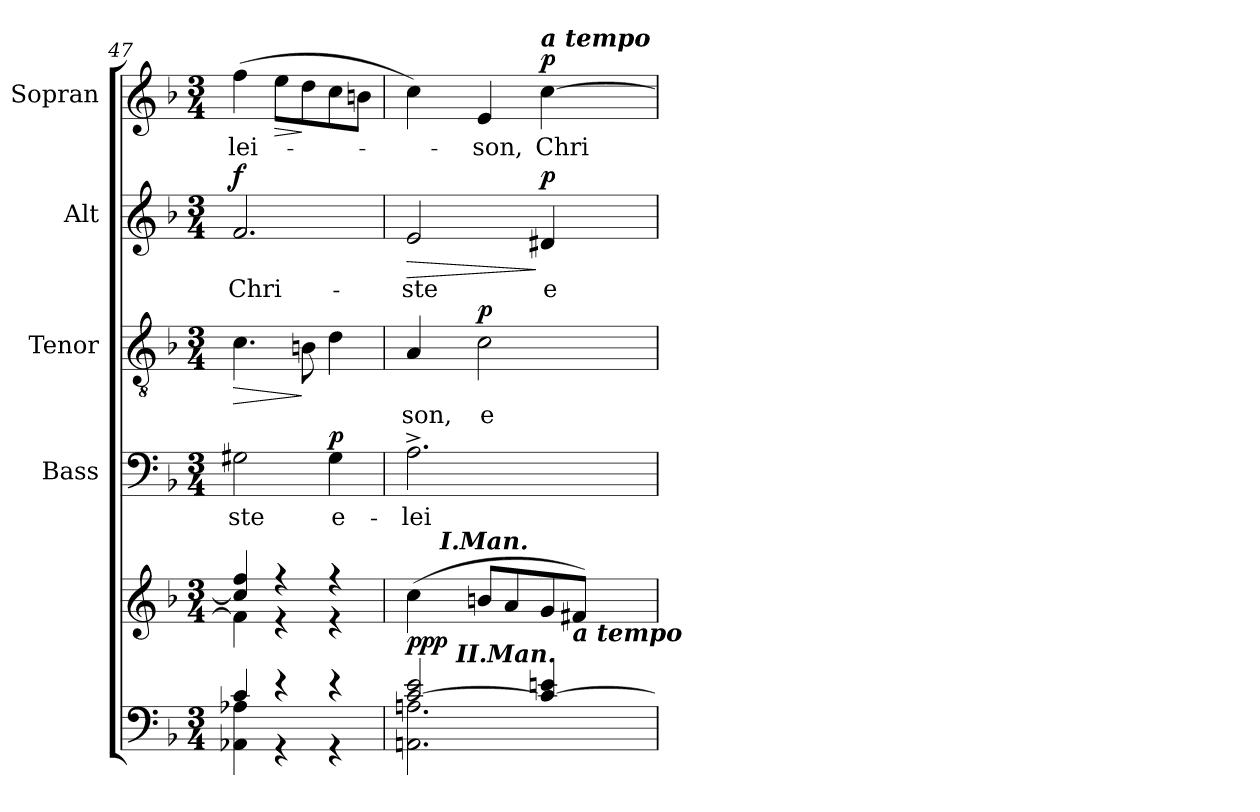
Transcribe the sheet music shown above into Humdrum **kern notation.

**kern	**kern	**dynam	**kern	**text	**dynam	**kern	**text	**dynam	**kern	**text	**dynam	**kern	**text	**dynam
*part5	*part5	*part5	*part4	*part4	*part4	*part3	*part3	*part3	*part2	*part2	*part2	*part1	*part1	*part1
*staff6	*staff5	*staff5/6	*staff4	*staff4	*staff4	*staff3	*staff3	*staff3	*staff2	*staff2	*staff2	*staff1	*staff1	*staff1
*	*	*	*I"Bass	*	*	*I"Tenor	*	*	*I"Alt	*	*	*I"Sopran	*	*
*	*	*	*I'B.	*	*	*I'T.	*	*	*I'A.	*	*	*I'S.	*	*
*clefF4	*clefG2	*	*clefF4	*	*	*clefGv2	*	*	*clefG2	*	*	*clefG2	*	*
*k[b-]	*k[b-]	*	*k[b-]	*	*	*k[b-]	*	*	*k[b-]	*	*	*k[b-]	*	*
*F:	*F:	*	*F:	*	*	*F:	*	*	*F:	*	*	*F:	*	*
*M3/4	*M3/4	*	*M3/4	*	*	*M3/4	*	*	*M3/4	*	*	*M3/4	*	*
=47	=47	=47	=47	=47	=47	=47	=47	=47	=47	=47	=47	=47	=47	=47
*^	*^	*	*	*	*	*	*	*	*	*	*	*	*	*
!	!	!	!	!	!	!LO:LY:b	!	!	!	!LO:HP:b	!	!LO:LY:b	!LO:DY:a	!	!LO:LY:b	!
4c/	4AA-X\ 4A-X\	4cc/] 4ff/	4f\]	.	2G#X\	-ste	.	4.c\	.	>	2.f/	Chri-	f	(>4ff\	-lei-	.
!	!	!	!	!	!	!	!	!	!	!	!	!	!	!	!	!LO:HP:b
4r	4r	4r	4r	.	.	.	.	.	.	.	.	.	.	8ee\L	.	>
.	.	.	.	.	.	.	.	8Bn\	.	]	.	.	.	8dd\	.	]
!	!	!	!	!	!	!LO:LY:b	!LO:DY:a	!	!	!	!	!	!	!	!	!
4r	4r	4r	4r	.	4G#\	e-	p	4d\	.	.	.	.	.	8cc\	.	.
.	.	.	.	.	.	.	.	.	.	.	.	.	.	8bn\J	.	.
=48	=48	=48	=48	=48	=48	=48	=48	=48	=48	=48	=48	=48	=48	=48	=48	=48
!	!	!	!	!LO:DY:a=2	!	!LO:LY:b	!	!	!LO:LY:b	!	!	!LO:LY:b	!LO:HP:b	!	!	!
!	!	!	!	!LO:DY:n=1:a	!	!	!	!	!	!	!	!	!	!	!	!
*	*^	*	*	*	*	*	*	*	*	*	*	*	*	*	*	*
[>2c/ 2e/	2.AAn\ 2.An\	6ryy	(>4cc\	12ryy	pp p	2.A^>\	-lei-	.	4A/	-son,	.	2e/	-ste	>	4cc\)	.	.
.	.	.	.	48.ryy	.	.	.	.	.	.	.	.	.	.	.	.	.
!	!	!	!	!LO:TX:a:Bi:t=I.Man.	!	!	!	!	!	!	!	!	!	!	!	!	!
.	.	.	.	3ryy	.	.	.	.	.	.	.	.	.	.	.	.	.
!	!	!LO:TX:a:Bi:t=II.Man.	!	!	!	!	!	!	!	!	!	!	!	!	!	!	!
.	.	3..ryy	.	.	.	.	.	.	.	.	.	.	.	.	.	.	.
!	!	!	!	!	!	!	!	!	!	!LO:LY:b	!LO:DY:a	!	!	!	!	!LO:LY:b	!
.	.	.	8bn/L	.	.	.	.	.	2c\	e-	p	.	.	.	4e/	-son,	.
.	.	.	8a/	.	.	.	.	.	.	.	.	.	.	.	.	.	.
.	.	.	.	6ryy	.	.	.	.	.	.	.	.	.	.	.	.	.
!	!	!	!	!	!	!	!	!	!	!	!	!	!	!	!LO:TX:a:Bi:t=a tempo	!	!
!	!	!	!	!	!	!	!	!	!	!	!	!	!LO:LY:b	!LO:DY:n=1:a	!	!LO:LY:b	!LO:DY:a
4c/_ 4en/	.	.	8g/	.	.	.	.	.	.	.	.	4d#X/	e-	] p	[4cc\	Chri-	p
.	.	.	.	12ryy	.	.	.	.	.	.	.	.	.	.	.	.	.
!	!	!	!LO:TX:b:Bi:t=a tempo	!	!	!	!	!	!	!	!	!	!	!	!	!	!
.	.	.	8f#X/J)	.	.	.	.	.	.	.	.	.	.	.	.	.	.
.	.	.	.	24ryy	.	.	.	.	.	.	.	.	.	.	.	.	.
.	.	.	.	96ryy	.	.	.	.	.	.	.	.	.	.	.	.	.
*v	*v	*v	*	*	*	*	*	*	*	*	*	*	*	*	*	*	*
*	*v	*v	*	*	*	*	*	*	*	*	*	*	*	*	*
=	=	=	=	=	=	=	=	=	=	=	=	=	=	=
*-	*-	*-	*-	*-	*-	*-	*-	*-	*-	*-	*-	*-	*-	*-
